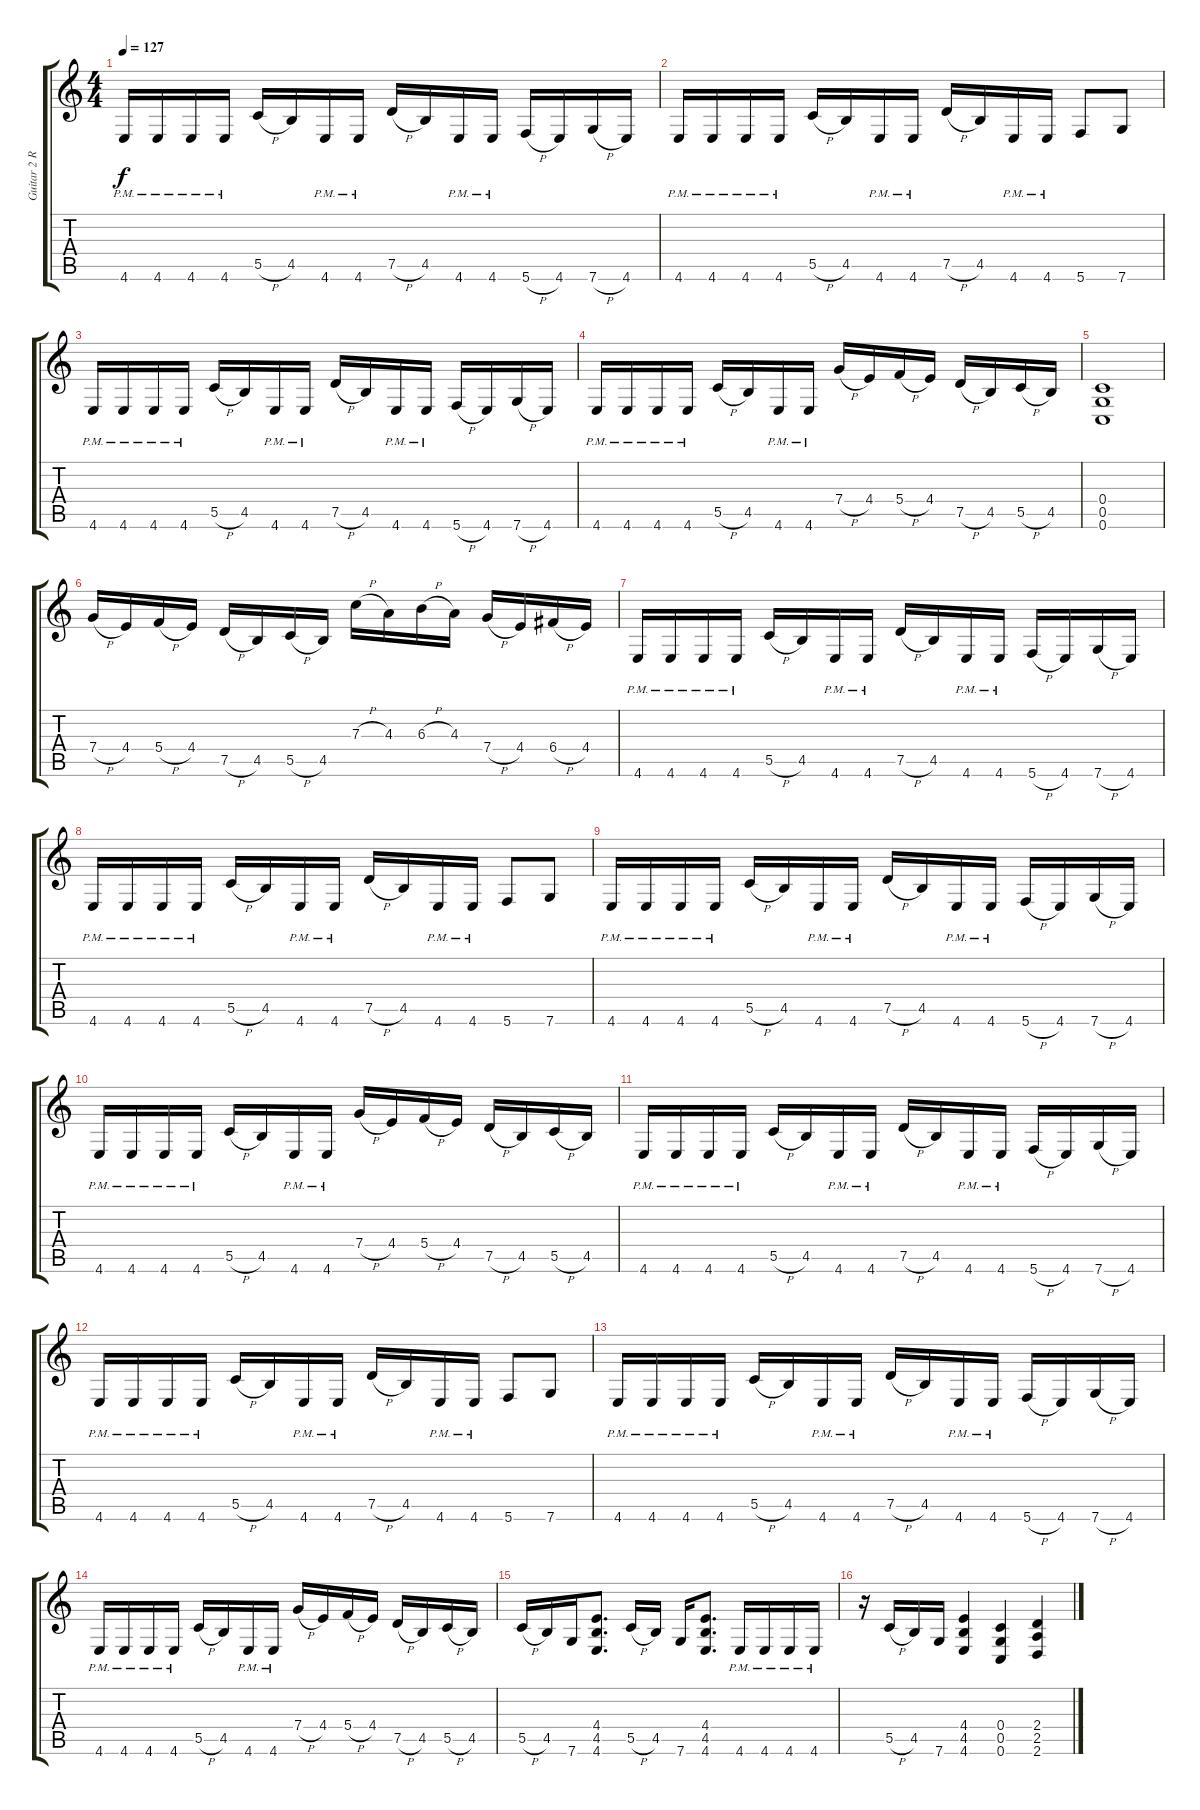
\track ("Guitar 2 Right" "Guitar 2 R") {instrument distortionguitar}
\staff {score tabs}
\tuning (D4 A3 F3 C3 G2 C2) {hide}
\ts (4 4)
\tempo 127
\clef g2
\ks c
4.6{pm}.16{dy f} 4.6{pm}.16 4.6{pm}.16 4.6{pm}.16 5.5{h}.16 4.5.16 4.6{pm}.16 4.6{pm}.16 7.5{h}.16 4.5.16 4.6{pm}.16 4.6{pm}.16 5.6{h}.16 4.6.16 7.6{h}.16 4.6.16 |
4.6{pm}.16 4.6{pm}.16 4.6{pm}.16 4.6{pm}.16 5.5{h}.16 4.5.16 4.6{pm}.16 4.6{pm}.16 7.5{h}.16 4.5.16 4.6{pm}.16 4.6{pm}.16 5.6.8 7.6.8 |
4.6{pm}.16 4.6{pm}.16 4.6{pm}.16 4.6{pm}.16 5.5{h}.16 4.5.16 4.6{pm}.16 4.6{pm}.16 7.5{h}.16 4.5.16 4.6{pm}.16 4.6{pm}.16 5.6{h}.16 4.6.16 7.6{h}.16 4.6.16 |
4.6{pm}.16 4.6{pm}.16 4.6{pm}.16 4.6{pm}.16 5.5{h}.16 4.5.16 4.6{pm}.16 4.6{pm}.16 7.4{h}.16 4.4.16 5.4{h}.16 4.4.16 7.5{h}.16 4.5.16 5.5{h}.16 4.5.16 |
(0.4 0.5 0.6).1 |
7.4{h}.16 4.4.16 5.4{h}.16 4.4.16 7.5{h}.16 4.5.16 5.5{h}.16 4.5.16 7.3{h}.16 4.3.16 6.3{h}.16 4.3.16 7.4{h}.16 4.4.16 6.4{h}.16 4.4.16 |
4.6{pm}.16 4.6{pm}.16 4.6{pm}.16 4.6{pm}.16 5.5{h}.16 4.5.16 4.6{pm}.16 4.6{pm}.16 7.5{h}.16 4.5.16 4.6{pm}.16 4.6{pm}.16 5.6{h}.16 4.6.16 7.6{h}.16 4.6.16 |
4.6{pm}.16 4.6{pm}.16 4.6{pm}.16 4.6{pm}.16 5.5{h}.16 4.5.16 4.6{pm}.16 4.6{pm}.16 7.5{h}.16 4.5.16 4.6{pm}.16 4.6{pm}.16 5.6.8 7.6.8 |
4.6{pm}.16 4.6{pm}.16 4.6{pm}.16 4.6{pm}.16 5.5{h}.16 4.5.16 4.6{pm}.16 4.6{pm}.16 7.5{h}.16 4.5.16 4.6{pm}.16 4.6{pm}.16 5.6{h}.16 4.6.16 7.6{h}.16 4.6.16 |
4.6{pm}.16 4.6{pm}.16 4.6{pm}.16 4.6{pm}.16 5.5{h}.16 4.5.16 4.6{pm}.16 4.6{pm}.16 7.4{h}.16 4.4.16 5.4{h}.16 4.4.16 7.5{h}.16 4.5.16 5.5{h}.16 4.5.16 |
4.6{pm}.16 4.6{pm}.16 4.6{pm}.16 4.6{pm}.16 5.5{h}.16 4.5.16 4.6{pm}.16 4.6{pm}.16 7.5{h}.16 4.5.16 4.6{pm}.16 4.6{pm}.16 5.6{h}.16 4.6.16 7.6{h}.16 4.6.16 |
4.6{pm}.16 4.6{pm}.16 4.6{pm}.16 4.6{pm}.16 5.5{h}.16 4.5.16 4.6{pm}.16 4.6{pm}.16 7.5{h}.16 4.5.16 4.6{pm}.16 4.6{pm}.16 5.6.8 7.6.8 |
4.6{pm}.16 4.6{pm}.16 4.6{pm}.16 4.6{pm}.16 5.5{h}.16 4.5.16 4.6{pm}.16 4.6{pm}.16 7.5{h}.16 4.5.16 4.6{pm}.16 4.6{pm}.16 5.6{h}.16 4.6.16 7.6{h}.16 4.6.16 |
4.6{pm}.16 4.6{pm}.16 4.6{pm}.16 4.6{pm}.16 5.5{h}.16 4.5.16 4.6{pm}.16 4.6{pm}.16 7.4{h}.16 4.4.16 5.4{h}.16 4.4.16 7.5{h}.16 4.5.16 5.5{h}.16 4.5.16 |
5.5{h}.16 4.5.16 7.6.16 (4.4 4.5 4.6).8{d} 5.5{h}.16 4.5.16 7.6.16 (4.4 4.5 4.6).8{d} 4.6{pm}.16 4.6{pm}.16 4.6{pm}.16 4.6{pm}.16 |
r.16 5.5{h}.16 4.5.16 7.6.16 (4.4 4.5 4.6).4 (0.4 0.5 0.6).4 (2.4 2.5 2.6).4
